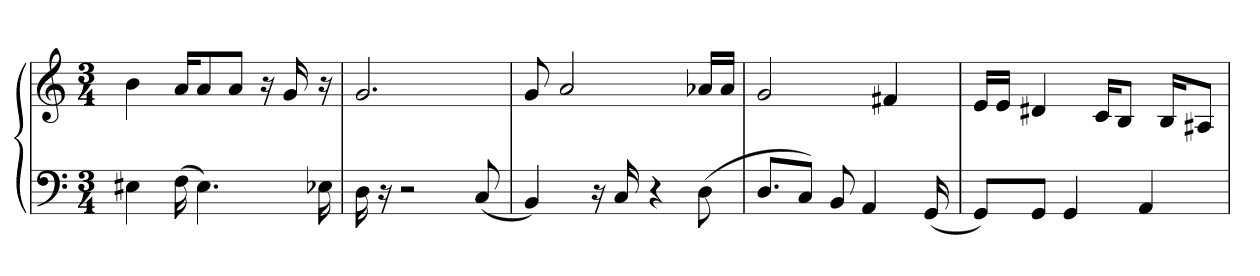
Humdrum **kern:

**kern	**kern
*part1	*part1
*staff2	*staff1
*clefF4	*clefG2
*k[]	*k[]
*M3/4	*M3/4
=1	=1
4E#X	4b
(16F	16a/KL
4.E#)	8a/
.	8a/J
.	16r
.	16g
16E-X	16r
=2	=2
16D	2.g
16r	.
2r	.
(8C	.
=3	=3
4BB)	8g
.	2a
16r	.
16C	.
4r	.
(8D	16a-X/LL
.	16a-/JJ
=4	=4
8.D/L	2g
8C/J)	.
8BB	.
4AA	.
.	4f#X
(16GG	.
=5	=5
8GG/L)	16e/LL
.	16e/JJ
8GG/J	4d#X
4GG	.
.	16c/KL
.	8B/J
4AA	.
.	16B/KL
.	8A#X/J
=	=
*-	*-
